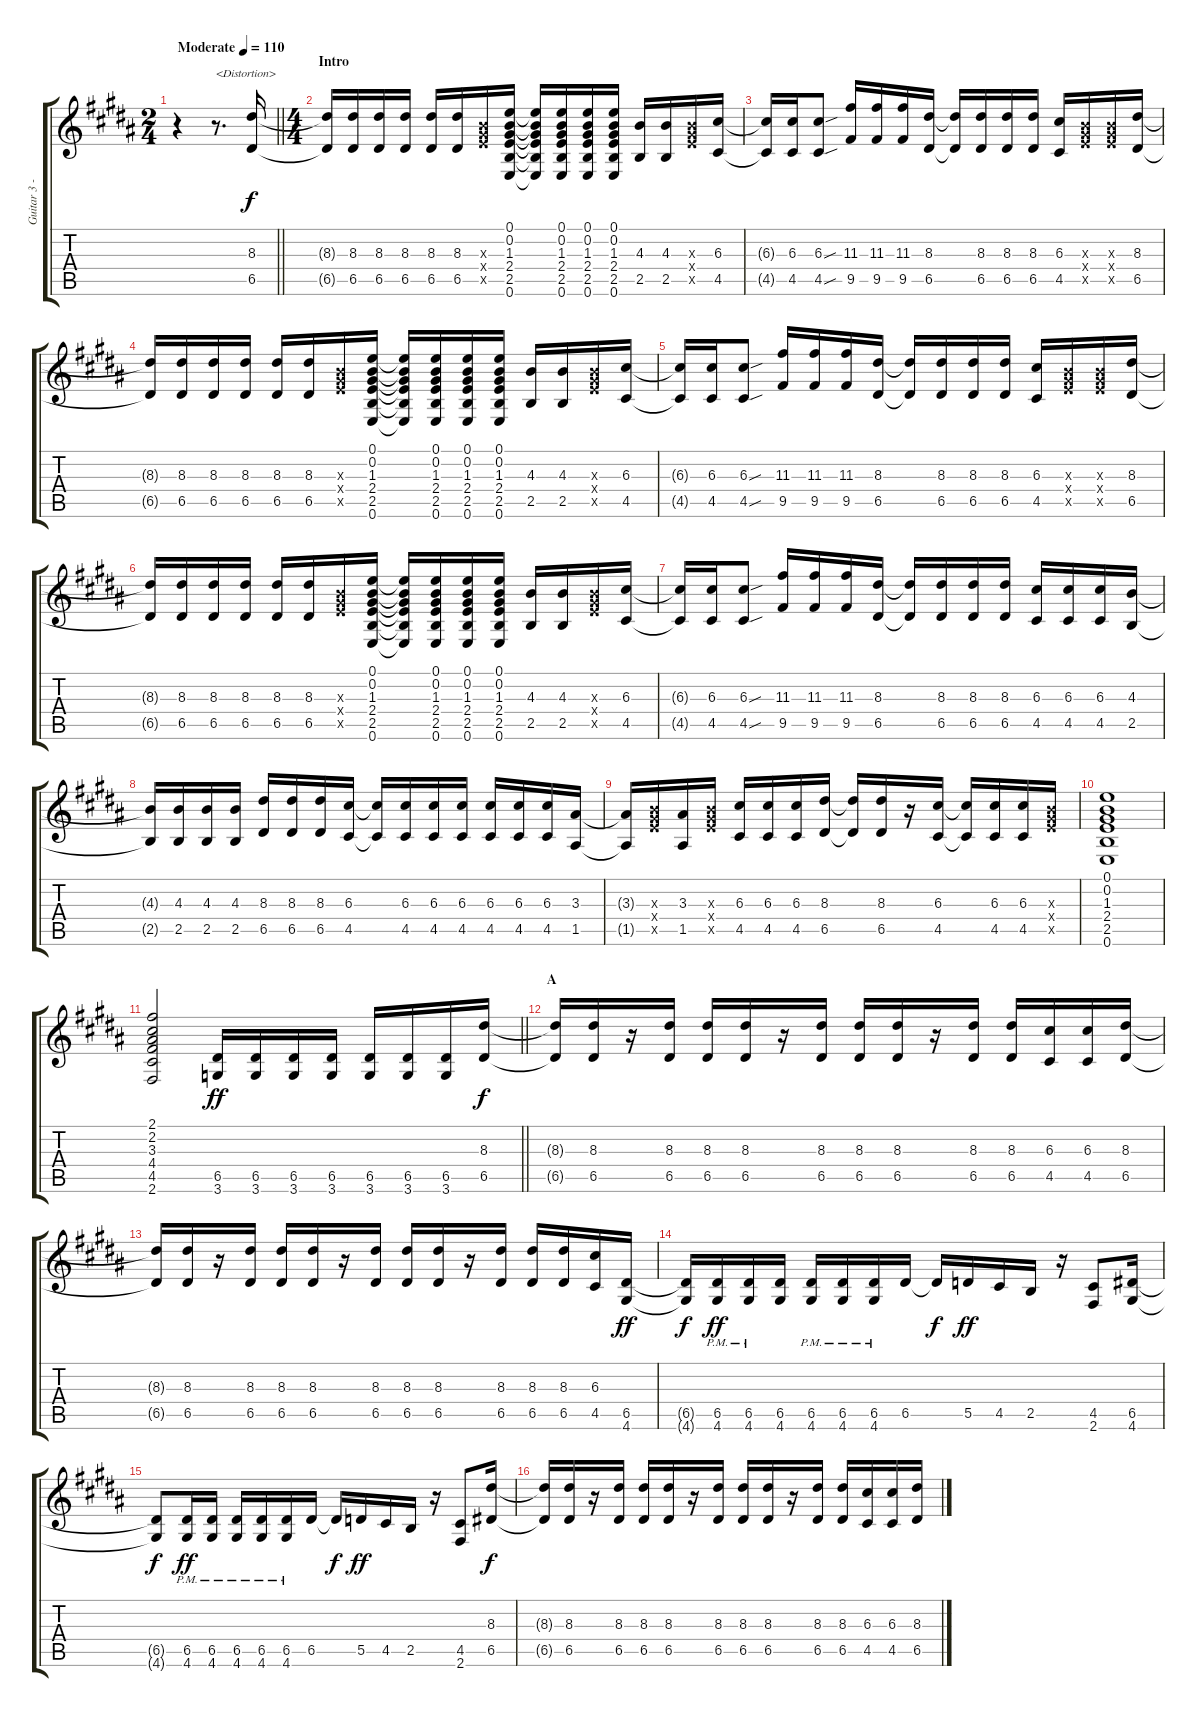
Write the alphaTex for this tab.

\track ("Guitar 3 - Uruha" "Guitar 3 -") {instrument distortionguitar}
\staff {score tabs}
\tuning (E4 B3 G3 D3 A2 E2) {hide}
\ts (2 4)
\tempo (110 "Moderate")
\clef g2
\barLineRight lightlight
\ks b
r.4{dy f instrument distortionguitar} r.8{d txt "<Distortion>"} (8.3 6.5).16 |
\ts (4 4)
\section ("" "Intro")
(8.3{t} 6.5{t}).16 (8.3 6.5).16 (8.3 6.5).16 (8.3 6.5).16 (8.3 6.5).16 (8.3 6.5).16 (4.3{x} 6.4{x} 7.5{x}).16 (0.1 0.2 1.3 2.4 2.5 0.6).16 (0.1{t} 0.2{t} 1.3{t} 2.4{t} 2.5{t} 0.6{t}).16 (0.1 0.2 1.3 2.4 2.5 0.6).16 (0.1 0.2 1.3 2.4 2.5 0.6).16 (0.1 0.2 1.3 2.4 2.5 0.6).16 (4.3 2.5).16 (4.3 2.5).16 (4.3{x} 6.4{x} 7.5{x}).16 (6.3 4.5).16 |
(6.3{t} 4.5{t}).16 (6.3 4.5).16 (6.3{sou} 4.5{sou}).8 (11.3 9.5).16 (11.3 9.5).16 (11.3 9.5).16 (8.3 6.5).16 (8.3{t} 6.5{t}).16 (8.3 6.5).16 (8.3 6.5).16 (8.3 6.5).16 (6.3 4.5).16 (4.3{x} 6.4{x} 7.5{x}).16 (4.3{x} 6.4{x} 7.5{x}).16 (8.3 6.5).16 |
(8.3{t} 6.5{t}).16 (8.3 6.5).16 (8.3 6.5).16 (8.3 6.5).16 (8.3 6.5).16 (8.3 6.5).16 (4.3{x} 6.4{x} 7.5{x}).16 (0.1 0.2 1.3 2.4 2.5 0.6).16 (0.1{t} 0.2{t} 1.3{t} 2.4{t} 2.5{t} 0.6{t}).16 (0.1 0.2 1.3 2.4 2.5 0.6).16 (0.1 0.2 1.3 2.4 2.5 0.6).16 (0.1 0.2 1.3 2.4 2.5 0.6).16 (4.3 2.5).16 (4.3 2.5).16 (4.3{x} 6.4{x} 7.5{x}).16 (6.3 4.5).16 |
(6.3{t} 4.5{t}).16 (6.3 4.5).16 (6.3{sou} 4.5{sou}).8 (11.3 9.5).16 (11.3 9.5).16 (11.3 9.5).16 (8.3 6.5).16 (8.3{t} 6.5{t}).16 (8.3 6.5).16 (8.3 6.5).16 (8.3 6.5).16 (6.3 4.5).16 (4.3{x} 6.4{x} 7.5{x}).16 (4.3{x} 6.4{x} 7.5{x}).16 (8.3 6.5).16 |
(8.3{t} 6.5{t}).16 (8.3 6.5).16 (8.3 6.5).16 (8.3 6.5).16 (8.3 6.5).16 (8.3 6.5).16 (4.3{x} 6.4{x} 7.5{x}).16 (0.1 0.2 1.3 2.4 2.5 0.6).16 (0.1{t} 0.2{t} 1.3{t} 2.4{t} 2.5{t} 0.6{t}).16 (0.1 0.2 1.3 2.4 2.5 0.6).16 (0.1 0.2 1.3 2.4 2.5 0.6).16 (0.1 0.2 1.3 2.4 2.5 0.6).16 (4.3 2.5).16 (4.3 2.5).16 (4.3{x} 6.4{x} 7.5{x}).16 (6.3 4.5).16 |
(6.3{t} 4.5{t}).16 (6.3 4.5).16 (6.3{sou} 4.5{sou}).8 (11.3 9.5).16 (11.3 9.5).16 (11.3 9.5).16 (8.3 6.5).16 (8.3{t} 6.5{t}).16 (8.3 6.5).16 (8.3 6.5).16 (8.3 6.5).16 (6.3 4.5).16 (6.3 4.5).16 (6.3 4.5).16 (4.3 2.5).16 |
(4.3{t} 2.5{t}).16 (4.3 2.5).16 (4.3 2.5).16 (4.3 2.5).16 (8.3 6.5).16 (8.3 6.5).16 (8.3 6.5).16 (6.3 4.5).16 (6.3{t} 4.5{t}).16 (6.3 4.5).16 (6.3 4.5).16 (6.3 4.5).16 (6.3 4.5).16 (6.3 4.5).16 (6.3 4.5).16 (3.3 1.5).16 |
(3.3{t} 1.5{t}).16 (4.3{x} 6.4{x} 7.5{x}).16 (3.3 1.5).16 (4.3{x} 6.4{x} 7.5{x}).16 (6.3 4.5).16 (6.3 4.5).16 (6.3 4.5).16 (8.3 6.5).16 (8.3{t} 6.5{t}).16 (8.3 6.5).16 r.16 (6.3 4.5).16 (6.3{t} 4.5{t}).16 (6.3 4.5).16 (6.3 4.5).16 (4.3{x} 6.4{x} 7.5{x}).16 |
(0.1 0.2 1.3 2.4 2.5 0.6).1 |
\barLineRight lightlight
(2.1 2.2 3.3 4.4 4.5 2.6).2 (6.5 3.6).16{dy ff} (6.5 3.6).16 (6.5 3.6).16 (6.5 3.6).16 (6.5 3.6).16 (6.5 3.6).16 (6.5 3.6).16 (8.3 6.5).16{dy f} |
\section ("" "A")
(8.3{t} 6.5{t}).16 (8.3 6.5).16 r.16 (8.3 6.5).16 (8.3 6.5).16 (8.3 6.5).16 r.16 (8.3 6.5).16 (8.3 6.5).16 (8.3 6.5).16 r.16 (8.3 6.5).16 (8.3 6.5).16 (6.3 4.5).16 (6.3 4.5).16 (8.3 6.5).16 |
(8.3{t} 6.5{t}).16 (8.3 6.5).16 r.16 (8.3 6.5).16 (8.3 6.5).16 (8.3 6.5).16 r.16 (8.3 6.5).16 (8.3 6.5).16 (8.3 6.5).16 r.16 (8.3 6.5).16 (8.3 6.5).16 (8.3 6.5).16 (6.3 4.5).16 (6.5 4.6).16{dy ff} |
(6.5{t} 4.6{t}).16{dy f} (6.5{pm} 4.6{pm}).16{dy ff} (6.5{pm} 4.6{pm}).16 (6.5 4.6).16 (6.5{pm} 4.6{pm}).16 (6.5{pm} 4.6{pm}).16 (6.5{pm} 4.6{pm}).16 6.5.16 6.5{t}.16{dy f} 5.5.16{dy ff} 4.5.16 2.5.16 r.16 (4.5 2.6).8 (6.5 4.6).16 |
(6.5{t} 4.6{t}).8{dy f} (6.5{pm} 4.6{pm}).16{dy ff} (6.5{pm} 4.6{pm}).16 (6.5{pm} 4.6{pm}).16 (6.5{pm} 4.6{pm}).16 (6.5{pm} 4.6{pm}).16 6.5.16 6.5{t}.16{dy f} 5.5.16{dy ff} 4.5.16 2.5.16 r.16 (4.5 2.6).8 (8.3 6.5).16{dy f} |
(8.3{t} 6.5{t}).16 (8.3 6.5).16 r.16 (8.3 6.5).16 (8.3 6.5).16 (8.3 6.5).16 r.16 (8.3 6.5).16 (8.3 6.5).16 (8.3 6.5).16 r.16 (8.3 6.5).16 (8.3 6.5).16 (6.3 4.5).16 (6.3 4.5).16 (8.3 6.5).16
